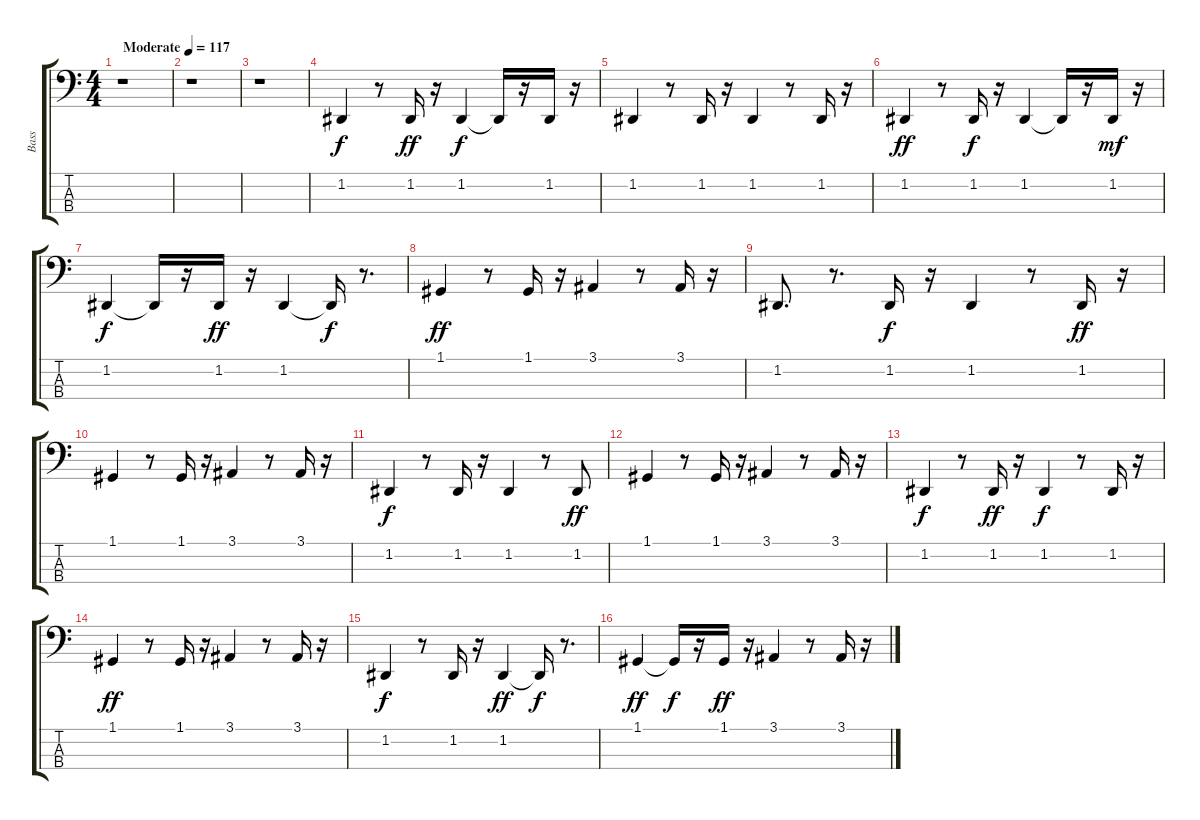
\track ("Bass" "Bass") {instrument pad4choir}
\staff {score tabs}
\tuning (G2 D2 A1 E1) {hide}
\ts (4 4)
\tempo (117 "Moderate")
\clef f4
\ks c
r.1{dy f instrument pad4choir} |
r.1 |
r.1 |
1.2.4 r.8 1.2.16{dy ff} r.16 1.2.4{dy f} 1.2{t}.16 r.16 1.2.16 r.16 |
1.2.4 r.8 1.2.16 r.16 1.2.4 r.8 1.2.16 r.16 |
1.2.4{dy ff} r.8 1.2.16{dy f} r.16 1.2.4 1.2{t}.16 r.16 1.2.16{dy mf} r.16 |
1.2.4{dy f} 1.2{t}.16 r.16 1.2.16{dy ff} r.16 1.2.4 1.2{t}.16{dy f} r.8{d} |
1.1.4{dy ff} r.8 1.1.16 r.16 3.1.4 r.8 3.1.16 r.16 |
1.2.8{d} r.8{d} 1.2.16{dy f} r.16 1.2.4 r.8 1.2.16{dy ff} r.16 |
1.1.4 r.8 1.1.16 r.16 3.1.4 r.8 3.1.16 r.16 |
1.2.4{dy f} r.8 1.2.16 r.16 1.2.4 r.8 1.2.8{dy ff} |
1.1.4 r.8 1.1.16 r.16 3.1.4 r.8 3.1.16 r.16 |
1.2.4{dy f} r.8 1.2.16{dy ff} r.16 1.2.4{dy f} r.8 1.2.16 r.16 |
1.1.4{dy ff} r.8 1.1.16 r.16 3.1.4 r.8 3.1.16 r.16 |
1.2.4{dy f} r.8 1.2.16 r.16 1.2.4{dy ff} 1.2{t}.16{dy f} r.8{d} |
1.1.4{dy ff} 1.1{t}.16{dy f} r.16 1.1.16{dy ff} r.16 3.1.4 r.8 3.1.16 r.16
